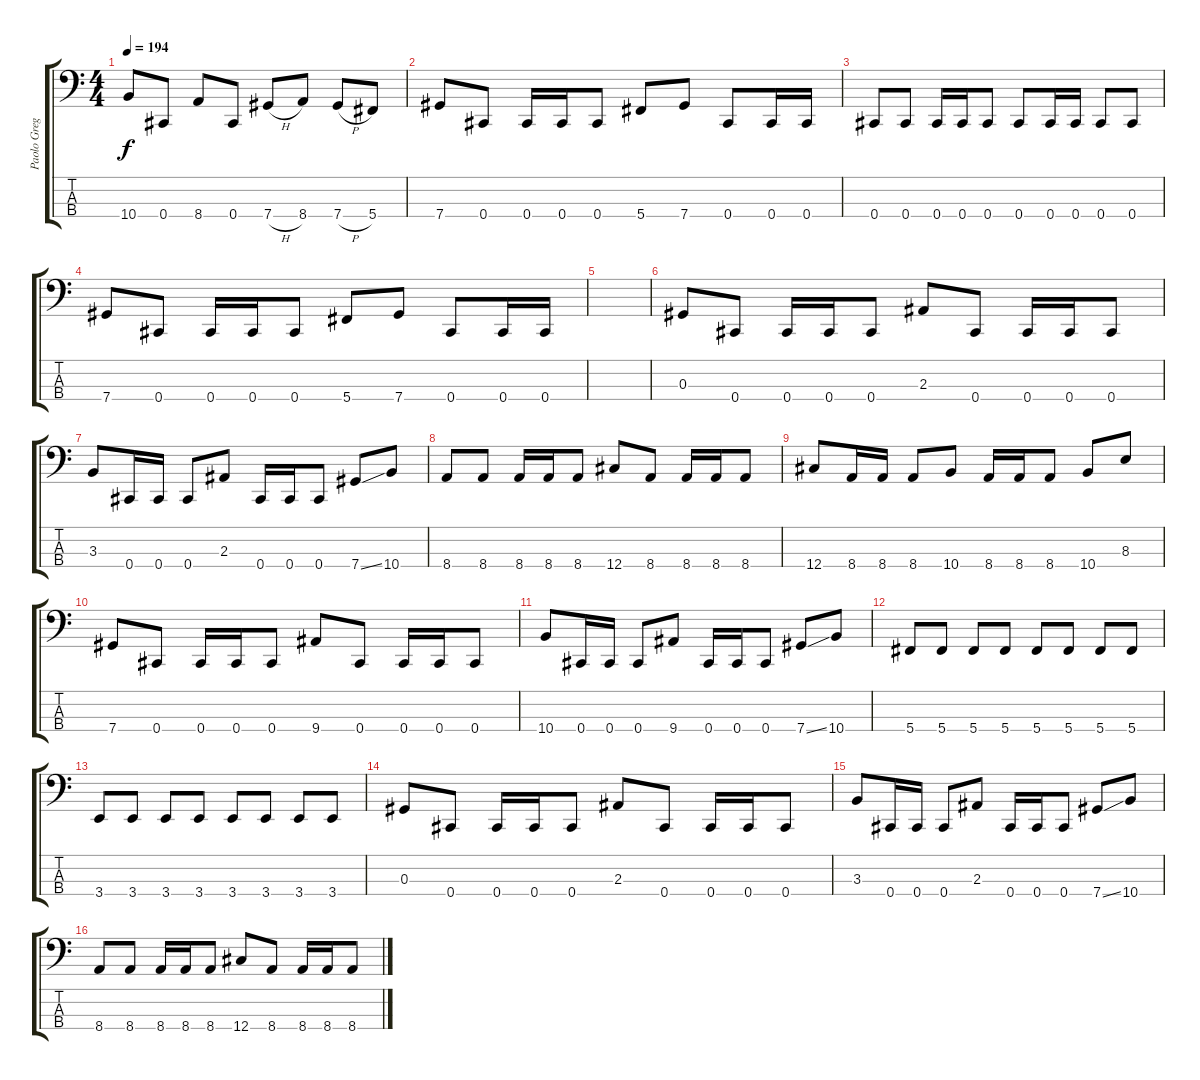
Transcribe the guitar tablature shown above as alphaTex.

\track ("Paolo Gregoletto" "Paolo Greg") {instrument electricbassfinger}
\staff {score tabs}
\tuning (Gb2 Db2 Ab1 Db1) {hide}
\ts (4 4)
\tempo 194
\clef f4
\ks c
10.4.8{dy f} 0.4.8 8.4.8 0.4.8 7.4{h}.8 8.4.8 7.4{h}.8 5.4.8 |
7.4.8 0.4.8 0.4.16 0.4.16 0.4.8 5.4.8 7.4.8 0.4.8 0.4.16 0.4.16 |
0.4.8 0.4.8 0.4.16 0.4.16 0.4.8 0.4.8 0.4.16 0.4.16 0.4.8 0.4.8 |
7.4.8 0.4.8 0.4.16 0.4.16 0.4.8 5.4.8 7.4.8 0.4.8 0.4.16 0.4.16 |
|
0.3.8 0.4.8 0.4.16 0.4.16 0.4.8 2.3.8 0.4.8 0.4.16 0.4.16 0.4.8 |
3.3.8 0.4.16 0.4.16 0.4.8 2.3.8 0.4.16 0.4.16 0.4.8 7.4{ss}.8 10.4.8 |
8.4.8 8.4.8 8.4.16 8.4.16 8.4.8 12.4.8 8.4.8 8.4.16 8.4.16 8.4.8 |
12.4.8 8.4.16 8.4.16 8.4.8 10.4.8 8.4.16 8.4.16 8.4.8 10.4.8 8.3.8 |
7.4.8 0.4.8 0.4.16 0.4.16 0.4.8 9.4.8 0.4.8 0.4.16 0.4.16 0.4.8 |
10.4.8 0.4.16 0.4.16 0.4.8 9.4.8 0.4.16 0.4.16 0.4.8 7.4{ss}.8 10.4.8 |
5.4.8 5.4.8 5.4.8 5.4.8 5.4.8 5.4.8 5.4.8 5.4.8 |
3.4.8 3.4.8 3.4.8 3.4.8 3.4.8 3.4.8 3.4.8 3.4.8 |
0.3.8 0.4.8 0.4.16 0.4.16 0.4.8 2.3.8 0.4.8 0.4.16 0.4.16 0.4.8 |
3.3.8 0.4.16 0.4.16 0.4.8 2.3.8 0.4.16 0.4.16 0.4.8 7.4{ss}.8 10.4.8 |
8.4.8 8.4.8 8.4.16 8.4.16 8.4.8 12.4.8 8.4.8 8.4.16 8.4.16 8.4.8
